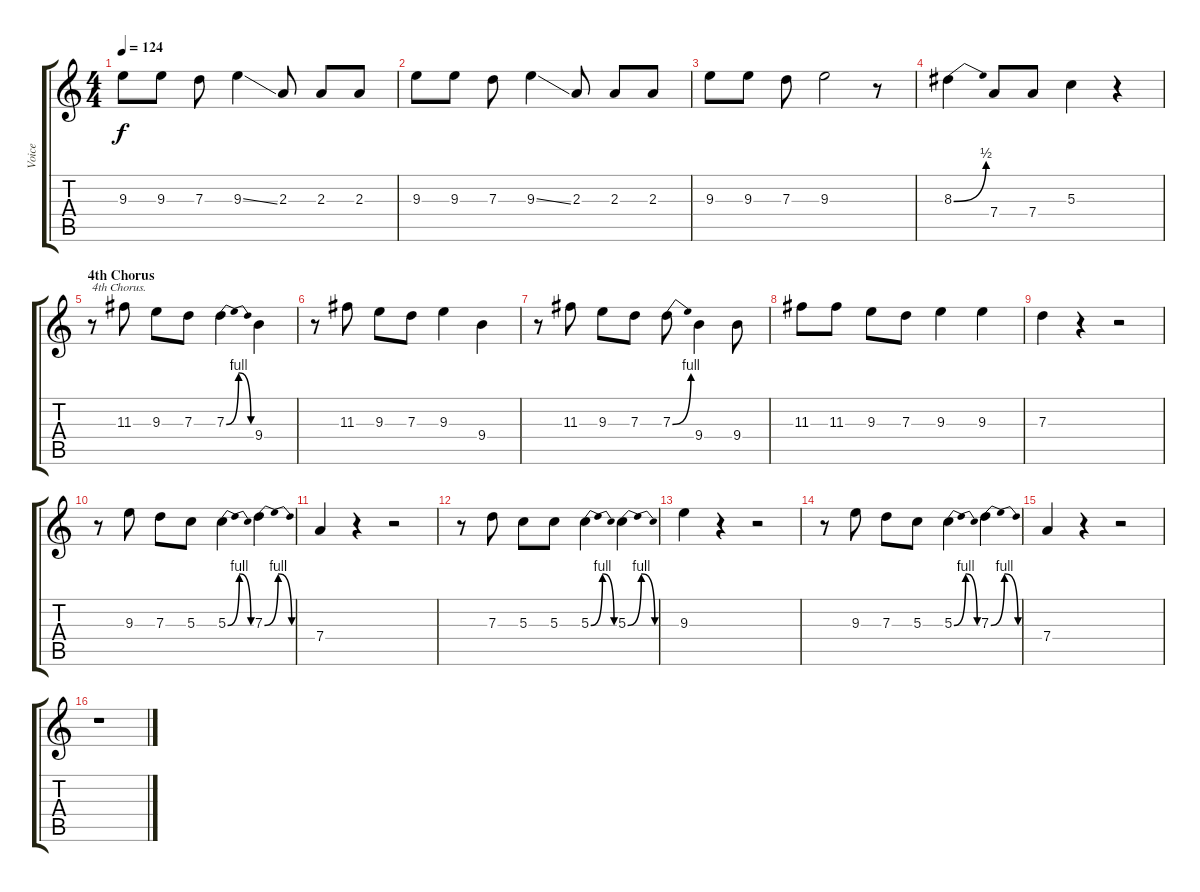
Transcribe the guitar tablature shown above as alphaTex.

\track ("Voice" "Voice") {instrument electricbasspick}
\staff {score tabs}
\tuning (E4 B3 G3 D3 A2 E2) {hide}
\ts (4 4)
\tempo 124
\clef g2
\ks c
9.3.8{dy f} 9.3.8 7.3.8 9.3{ss}.4 2.3.8 2.3.8 2.3.8 |
9.3.8 9.3.8 7.3.8 9.3{ss}.4 2.3.8 2.3.8 2.3.8 |
9.3.8 9.3.8 7.3.8 9.3.2 r.8 |
8.3{be (bend 0 0 60 2)}.4 7.4.8 7.4.8 5.3.4 r.4 |
\section ("" "4th Chorus")
r.8{txt "4th Chorus."} 11.3.8 9.3.8 7.3.8 7.3{be (bendrelease 0 0 15 4 45 4 60 0)}.4 9.4.4 |
r.8 11.3.8 9.3.8 7.3.8 9.3.4 9.4.4 |
r.8 11.3.8 9.3.8 7.3.8 7.3{be (bend 0 0 60 4)}.8 9.4.4 9.4.8 |
11.3.8 11.3.8 9.3.8 7.3.8 9.3.4 9.3.4 |
7.3.4 r.4 r.2 |
r.8 9.3.8 7.3.8 5.3.8 5.3{be (bendrelease 0 0 15 4 45 4 60 0)}.4 7.3{be (bendrelease 0 0 15 4 45 4 60 0)}.4 |
7.4.4 r.4 r.2 |
r.8 7.3.8 5.3.8 5.3.8 5.3{be (bendrelease 0 0 15 4 45 4 60 0)}.4 5.3{be (bendrelease 0 0 15 4 45 4 60 0)}.4 |
9.3.4 r.4 r.2 |
r.8 9.3.8 7.3.8 5.3.8 5.3{be (bendrelease 0 0 15 4 45 4 60 0)}.4 7.3{be (bendrelease 0 0 15 4 45 4 60 0)}.4 |
7.4.4 r.4 r.2 |
r.1
